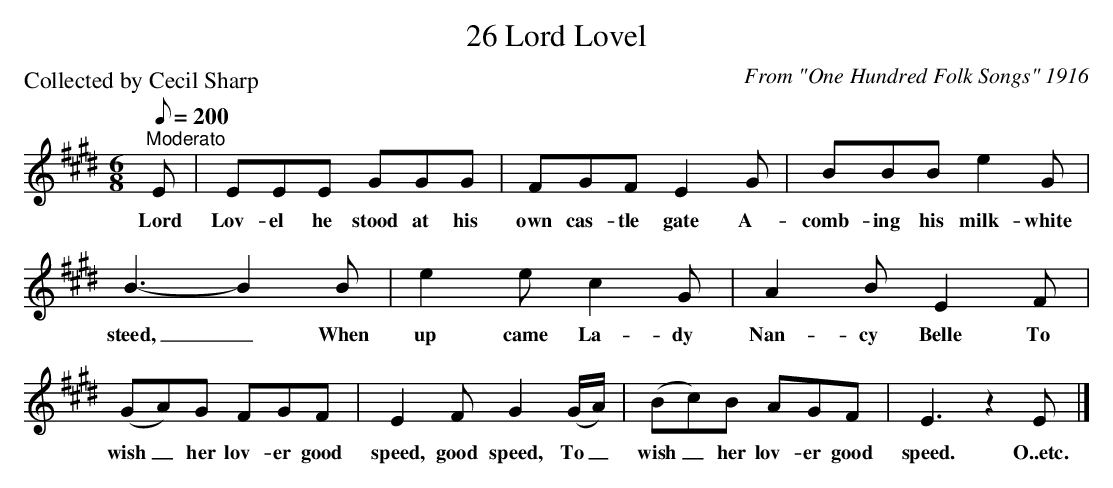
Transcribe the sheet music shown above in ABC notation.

X:1
T:26 Lord Lovel
C:From "One Hundred Folk Songs" 1916
P:Collected by Cecil Sharp
Q:1/8=200
L:1/8
M:6/8
K:E
"^Moderato" E | EEE GGG | FGF E2 G | BBB e2 G |$ B3- B2 B | e2 e c2 G | A2 B E2 F |$ (GA)G FGF |
w: Lord|Lov- el he stood at his|own cas- tle gate A-|comb- ing his milk- white|steed, _ When|up came La- dy|Nan- cy Belle To|wish _ her lov- er good|
E2 F G2 (G/A/) | (Bc)B AGF | E3 z2 E |]
w: speed, good speed, To _|wish _ her lov- er good|speed. O..etc.|
